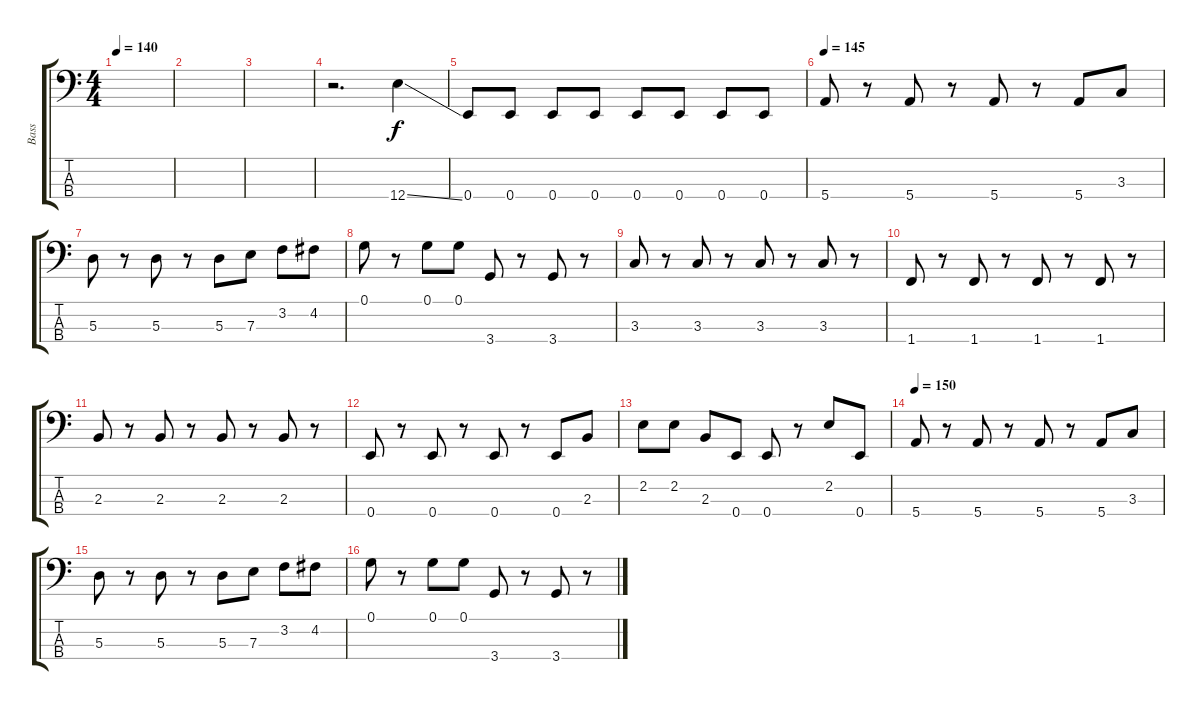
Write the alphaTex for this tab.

\track ("Bass" "Bass") {instrument electricbassfinger}
\staff {score tabs}
\tuning (G2 D2 A1 E1) {hide}
\ts (4 4)
\tempo 140
\clef f4
\ks c
|
|
|
r.2{d} 12.4{ss}.4 |
0.4.8 0.4.8 0.4.8 0.4.8 0.4.8 0.4.8 0.4.8 0.4.8 |
\tempo 145
5.4.8 r.8 5.4.8 r.8 5.4.8 r.8 5.4.8 3.3.8 |
5.3.8 r.8 5.3.8 r.8 5.3.8 7.3.8 3.2.8 4.2.8 |
0.1.8 r.8 0.1.8 0.1.8 3.4.8 r.8 3.4.8 r.8 |
3.3.8 r.8 3.3.8 r.8 3.3.8 r.8 3.3.8 r.8 |
1.4.8 r.8 1.4.8 r.8 1.4.8 r.8 1.4.8 r.8 |
2.3.8 r.8 2.3.8 r.8 2.3.8 r.8 2.3.8 r.8 |
0.4.8 r.8 0.4.8 r.8 0.4.8 r.8 0.4.8 2.3.8 |
2.2.8 2.2.8 2.3.8 0.4.8 0.4.8 r.8 2.2.8 0.4.8 |
\tempo 150
5.4.8 r.8 5.4.8 r.8 5.4.8 r.8 5.4.8 3.3.8 |
5.3.8 r.8 5.3.8 r.8 5.3.8 7.3.8 3.2.8 4.2.8 |
0.1.8 r.8 0.1.8 0.1.8 3.4.8 r.8 3.4.8 r.8
